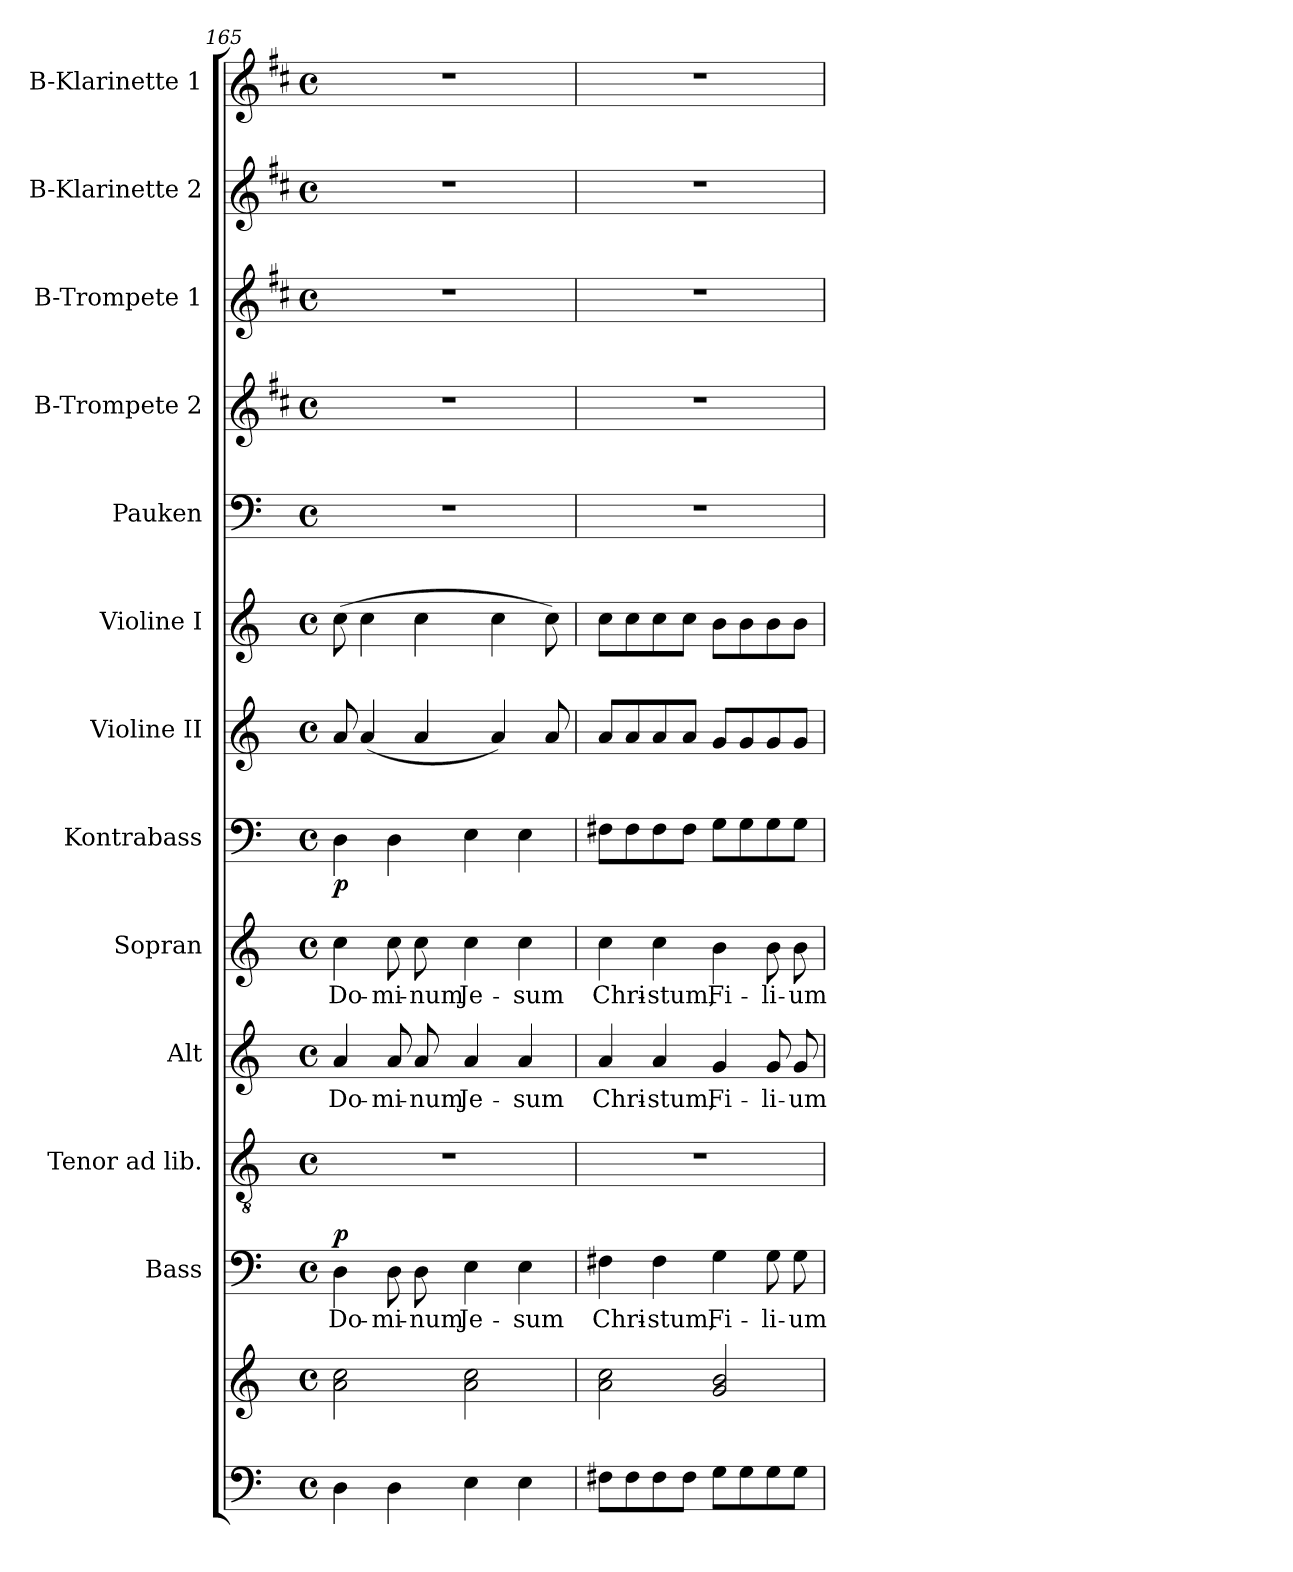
**kern	**kern	**kern	**text	**dynam	**kern	**kern	**text	**kern	**text	**kern	**dynam	**kern	**kern	**kern	**kern	**kern	**kern	**kern
*part13	*part13	*part12	*part12	*part12	*part11	*part10	*part10	*part9	*part9	*part8	*part8	*part7	*part6	*part5	*part4	*part3	*part2	*part1
*staff14	*staff13	*staff12	*staff12	*staff12	*staff11	*staff10	*staff10	*staff9	*staff9	*staff8	*staff8	*staff7	*staff6	*staff5	*staff4	*staff3	*staff2	*staff1
*	*	*I"Bass	*	*	*I"Tenor ad lib.	*I"Alt	*	*I"Sopran	*	*I"Kontrabass	*	*I"Violine II	*I"Violine I	*I"Pauken	*I"B-Trompete 2	*I"B-Trompete 1	*I"B-Klarinette 2	*I"B-Klarinette 1
*	*	*I'B.	*	*	*I'T.	*I'A.	*	*I'S.	*	*I'Kb.	*	*I'Vl. II	*I'Vl. I	*I'Pk.	*I'Trp. 2	*I'Trp. 1	*I'B Kl. 2	*I'B Kl. 1
*clefF4	*clefG2	*clefF4	*	*	*clefGv2	*clefG2	*	*clefG2	*	*clefF4	*	*clefG2	*clefG2	*clefF4	*clefG2	*clefG2	*clefG2	*clefG2
*	*	*	*	*	*	*	*	*	*	*ITrd7c12	*	*	*	*	*ITrd1c2	*ITrd1c2	*ITrd1c2	*ITrd1c2
*k[]	*k[]	*k[]	*	*	*k[]	*k[]	*	*k[]	*	*k[]	*	*k[]	*k[]	*k[]	*k[]	*k[]	*k[]	*k[]
*C:	*C:	*C:	*	*	*C:	*C:	*	*C:	*	*C:	*	*C:	*C:	*C:	*C:	*C:	*C:	*C:
*M4/4	*M4/4	*M4/4	*	*	*M4/4	*M4/4	*	*M4/4	*	*M4/4	*	*M4/4	*M4/4	*M4/4	*M4/4	*M4/4	*M4/4	*M4/4
*met(c)	*met(c)	*met(c)	*	*	*met(c)	*met(c)	*	*met(c)	*	*met(c)	*	*met(c)	*met(c)	*met(c)	*met(c)	*met(c)	*met(c)	*met(c)
=165	=165	=165	=165	=165	=165	=165	=165	=165	=165	=165	=165	=165	=165	=165	=165	=165	=165	=165
!	!	!	!LO:LY:b	!LO:DY:a	!	!	!LO:LY:b	!	!LO:LY:b	!	!LO:DY:b	!	!	!	!	!	!	!
4D\	2a\ 2cc\	4D\	Do-	p	1r	4a/	Do-	4cc\	Do-	4DD\	p	8a/	(>8cc\	1r	1r	1r	1r	1r
.	.	.	.	.	.	.	.	.	.	.	.	(<4a/	4cc\	.	.	.	.	.
!	!	!	!LO:LY:b	!	!	!	!LO:LY:b	!	!LO:LY:b	!	!	!	!	!	!	!	!	!
4D\	.	8D\	-mi-	.	.	8a/	-mi-	8cc\	-mi-	4DD\	.	.	.	.	.	.	.	.
!	!	!	!LO:LY:b	!	!	!	!LO:LY:b	!	!LO:LY:b	!	!	!	!	!	!	!	!	!
.	.	8D\	-num	.	.	8a/	-num	8cc\	-num	.	.	4a/	4cc\	.	.	.	.	.
!	!	!	!LO:LY:b	!	!	!	!LO:LY:b	!	!LO:LY:b	!	!	!	!	!	!	!	!	!
4E\	2a\ 2cc\	4E\	Je-	.	.	4a/	Je-	4cc\	Je-	4EE\	.	.	.	.	.	.	.	.
.	.	.	.	.	.	.	.	.	.	.	.	4a/)	4cc\	.	.	.	.	.
!	!	!	!LO:LY:b	!	!	!	!LO:LY:b	!	!LO:LY:b	!	!	!	!	!	!	!	!	!
4E\	.	4E\	-sum	.	.	4a/	-sum	4cc\	-sum	4EE\	.	.	.	.	.	.	.	.
.	.	.	.	.	.	.	.	.	.	.	.	8a/	8cc\)	.	.	.	.	.
!!LO:PB:g=z
=166	=166	=166	=166	=166	=166	=166	=166	=166	=166	=166	=166	=166	=166	=166	=166	=166	=166	=166
!	!	!	!LO:LY:b	!	!	!	!LO:LY:b	!	!LO:LY:b	!	!	!	!	!	!	!	!	!
8F#X\L	2a\ 2cc\	4F#X\	Chri-	.	1r	4a/	Chri-	4cc\	Chri-	8FF#X\L	.	8a/L	8cc\L	1r	1r	1r	1r	1r
8F#\	.	.	.	.	.	.	.	.	.	8FF#\	.	8a/	8cc\	.	.	.	.	.
!	!	!	!LO:LY:b	!	!	!	!LO:LY:b	!	!LO:LY:b	!	!	!	!	!	!	!	!	!
8F#\	.	4F#\	-stum,	.	.	4a/	-stum,	4cc\	-stum,	8FF#\	.	8a/	8cc\	.	.	.	.	.
8F#\J	.	.	.	.	.	.	.	.	.	8FF#\J	.	8a/J	8cc\J	.	.	.	.	.
!	!	!	!LO:LY:b	!	!	!	!LO:LY:b	!	!LO:LY:b	!	!	!	!	!	!	!	!	!
8G\L	2g/ 2b/	4G\	Fi-	.	.	4g/	Fi-	4b\	Fi-	8GG\L	.	8g/L	8b\L	.	.	.	.	.
8G\	.	.	.	.	.	.	.	.	.	8GG\	.	8g/	8b\	.	.	.	.	.
!	!	!	!LO:LY:b	!	!	!	!LO:LY:b	!	!LO:LY:b	!	!	!	!	!	!	!	!	!
8G\	.	8G\	-li-	.	.	8g/	-li-	8b\	-li-	8GG\	.	8g/	8b\	.	.	.	.	.
!	!	!	!LO:LY:b	!	!	!	!LO:LY:b	!	!LO:LY:b	!	!	!	!	!	!	!	!	!
8G\J	.	8G\	-um	.	.	8g/	-um	8b\	-um	8GG\J	.	8g/J	8b\J	.	.	.	.	.
=	=	=	=	=	=	=	=	=	=	=	=	=	=	=	=	=	=	=
*-	*-	*-	*-	*-	*-	*-	*-	*-	*-	*-	*-	*-	*-	*-	*-	*-	*-	*-
